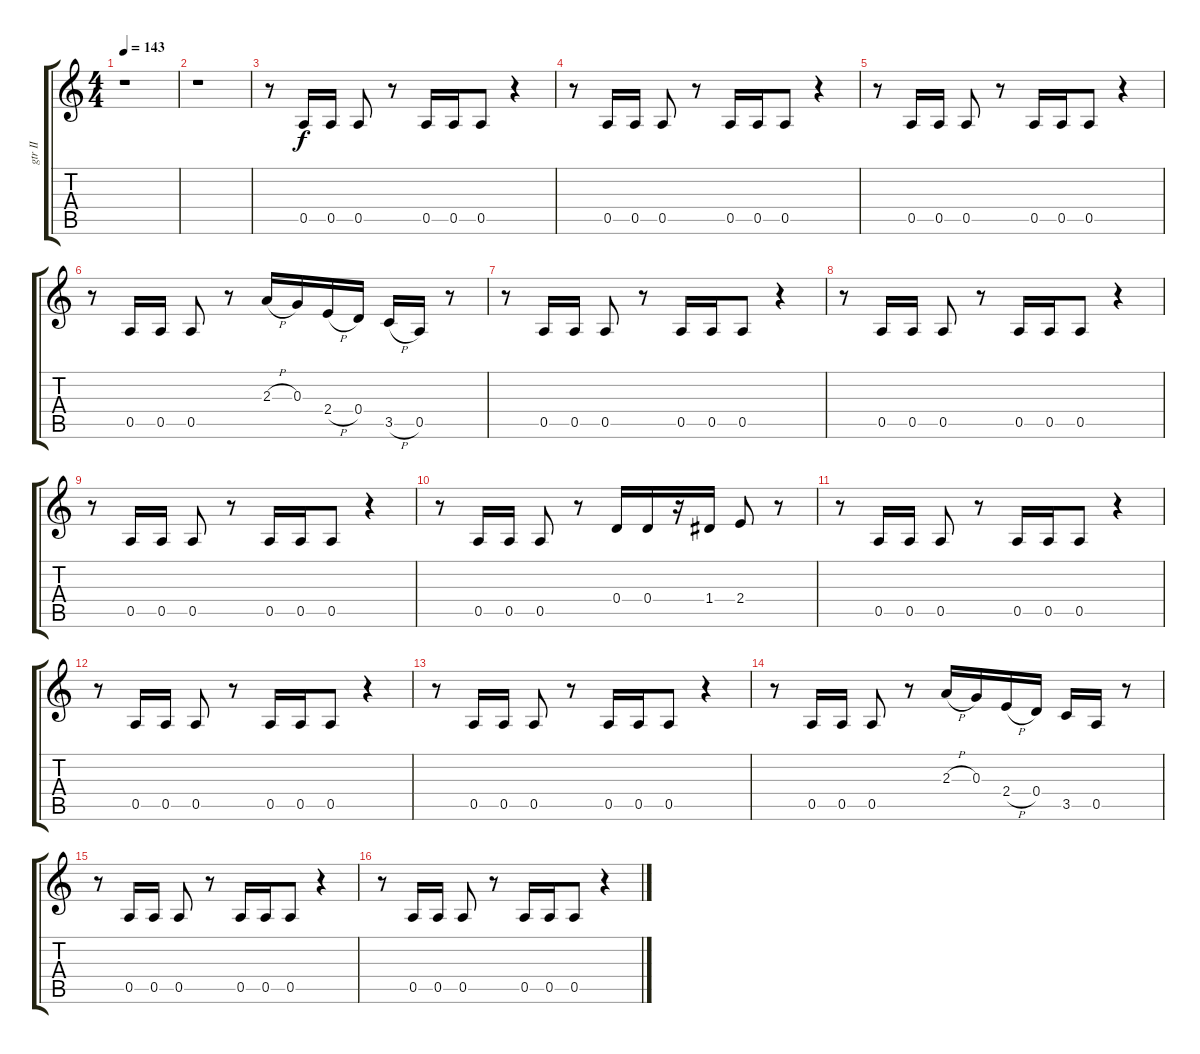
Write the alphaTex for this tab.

\track ("gtr II" "gtr II") {instrument overdrivenguitar}
\staff {score tabs}
\tuning (E4 B3 G3 D3 A2 E2) {hide}
\ts (4 4)
\tempo 143
\clef g2
\ks c
r.1{dy f} |
r.1 |
r.8 0.5.16 0.5.16 0.5.8 r.8 0.5.16 0.5.16 0.5.8 r.4 |
r.8 0.5.16 0.5.16 0.5.8 r.8 0.5.16 0.5.16 0.5.8 r.4 |
r.8 0.5.16 0.5.16 0.5.8 r.8 0.5.16 0.5.16 0.5.8 r.4 |
r.8 0.5.16 0.5.16 0.5.8 r.8 2.3{h}.16 0.3.16 2.4{h}.16 0.4.16 3.5{h}.16 0.5.16 r.8 |
r.8 0.5.16 0.5.16 0.5.8 r.8 0.5.16 0.5.16 0.5.8 r.4 |
r.8 0.5.16 0.5.16 0.5.8 r.8 0.5.16 0.5.16 0.5.8 r.4 |
r.8 0.5.16 0.5.16 0.5.8 r.8 0.5.16 0.5.16 0.5.8 r.4 |
r.8 0.5.16 0.5.16 0.5.8 r.8 0.4.16 0.4.16 r.16 1.4.16 2.4.8 r.8 |
r.8 0.5.16 0.5.16 0.5.8 r.8 0.5.16 0.5.16 0.5.8 r.4 |
r.8 0.5.16 0.5.16 0.5.8 r.8 0.5.16 0.5.16 0.5.8 r.4 |
r.8 0.5.16 0.5.16 0.5.8 r.8 0.5.16 0.5.16 0.5.8 r.4 |
r.8 0.5.16 0.5.16 0.5.8 r.8 2.3{h}.16 0.3.16 2.4{h}.16 0.4.16 3.5.16 0.5.16 r.8 |
r.8 0.5.16 0.5.16 0.5.8 r.8 0.5.16 0.5.16 0.5.8 r.4 |
r.8 0.5.16 0.5.16 0.5.8 r.8 0.5.16 0.5.16 0.5.8 r.4
